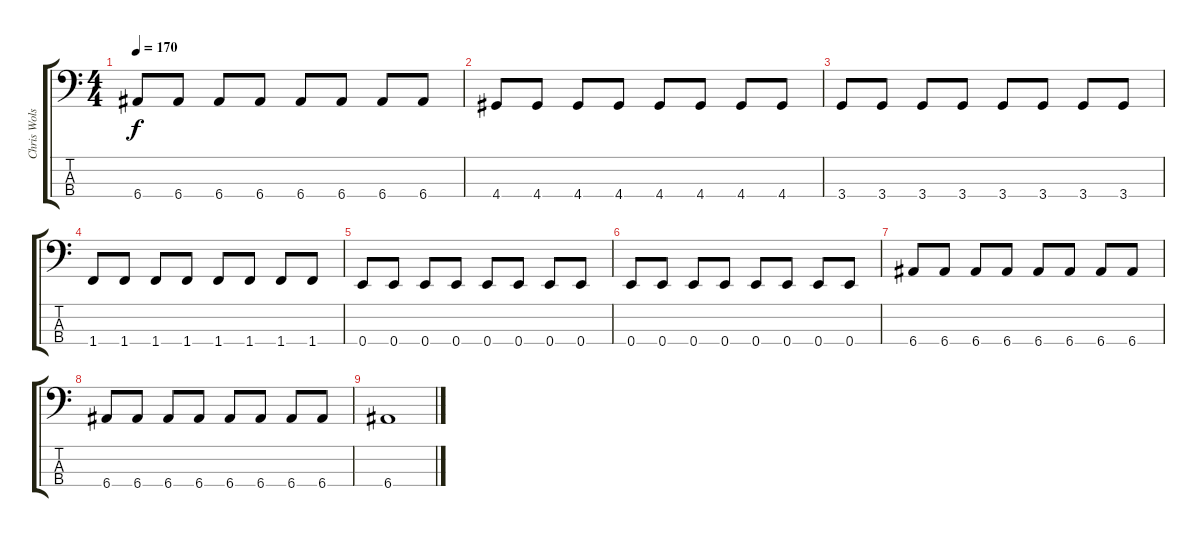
\track ("Chris Wolstenholme" "Chris Wols") {instrument electricbassfinger}
\staff {score tabs}
\tuning (G2 D2 A1 E1) {hide}
\ts (4 4)
\tempo 170
\clef f4
\ks c
6.4.8{dy f} 6.4.8 6.4.8 6.4.8 6.4.8 6.4.8 6.4.8 6.4.8 |
4.4.8 4.4.8 4.4.8 4.4.8 4.4.8 4.4.8 4.4.8 4.4.8 |
3.4.8 3.4.8 3.4.8 3.4.8 3.4.8 3.4.8 3.4.8 3.4.8 |
1.4.8 1.4.8 1.4.8 1.4.8 1.4.8 1.4.8 1.4.8 1.4.8 |
0.4.8 0.4.8 0.4.8 0.4.8 0.4.8 0.4.8 0.4.8 0.4.8 |
0.4.8 0.4.8 0.4.8 0.4.8 0.4.8 0.4.8 0.4.8 0.4.8 |
6.4.8 6.4.8 6.4.8 6.4.8 6.4.8 6.4.8 6.4.8 6.4.8 |
6.4.8 6.4.8 6.4.8 6.4.8 6.4.8 6.4.8 6.4.8 6.4.8 |
6.4.1
